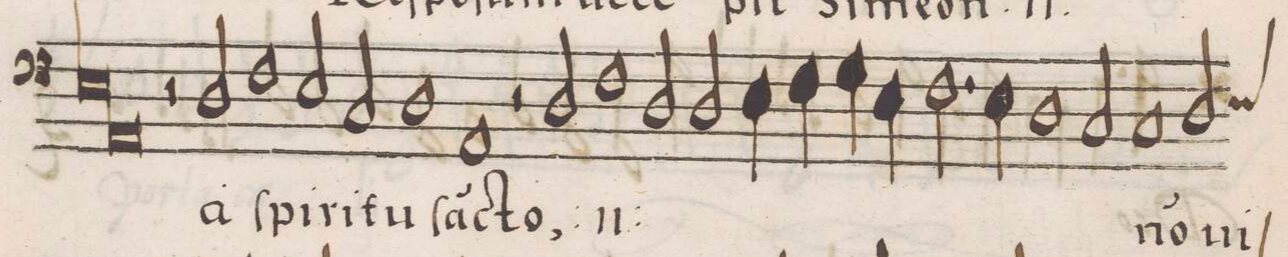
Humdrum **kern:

**kern	**text
*I"BASSVS	*
*clefF4	*
*k[]	*
*met(C)	*
*M2/1	*
1E	.
=8-	=8-
1AA	.
*Xlig	*
2r	.
2D/	a
=9-	=9-
1F	ſpi-
2E/	-ri-
2C/	-tu
=10-	=10-
1D	ſa(n)-
1AA	-cto,
=11-	=11-
2r	.
*	*ij
2D/	a
1F	ſpi-
=12-	=12-
2D/	-ri-
2D/	-tu
4E\	ſa(n)-
4F\	.
4G\	.
4E\	.
=13-	=13-
2.F\	.
4E\	.
1D	.
=14-	=14-
2C/	-cto
*	*Xij
1C	no(n)
*custos:E	*
2D/	ui-
=15-	=15-
*-	*-
